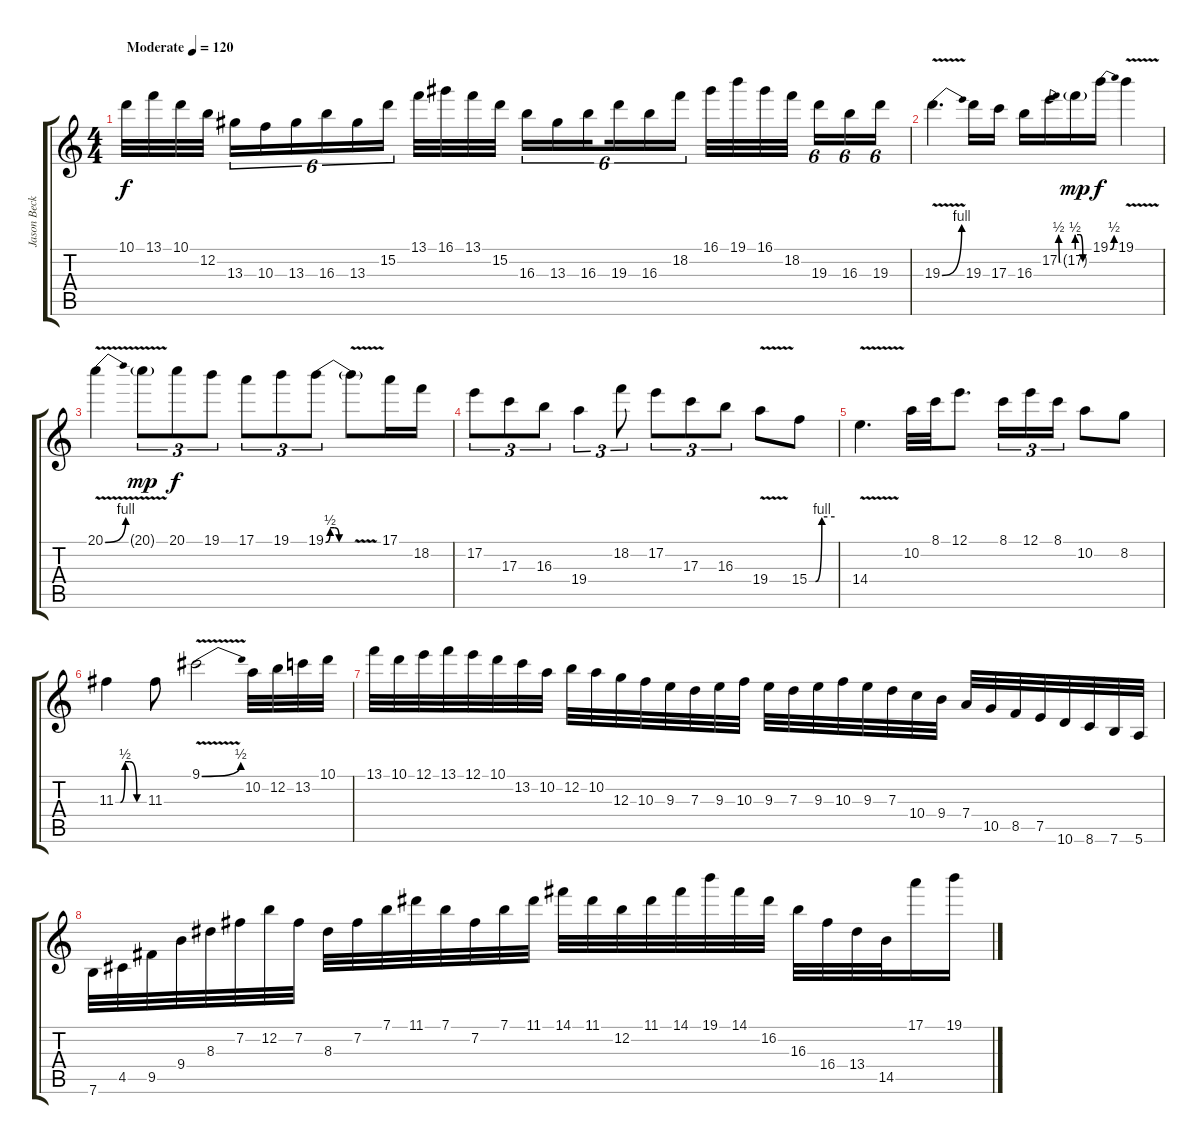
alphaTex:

\track ("Jason Becker" "Jason Beck") {instrument distortionguitar}
\staff {score tabs}
\tuning (E4 B3 G3 D3 A2 E2) {hide}
\ts (4 4)
\tempo (120 "Moderate")
\tempo 110
\tempo (120 "Moderate")
\clef g2
\ks c
10.1.32{dy f instrument distortionguitar} 13.1.32 10.1.32 12.2.32{beam splitsecondary} 13.3.16{tu (6 4)} 10.3.16{tu (6 4)} 13.3.16{tu (6 4)} 16.3.16{tu (6 4)} 13.3.16{tu (6 4)} 15.2.16{tu (6 4) beam splitsecondary} 13.1.32 16.1.32 13.1.32 15.2.32 16.3.16{tu (6 4)} 13.3.16{tu (6 4)} 16.3.16{tu (6 4) beam splitsecondary} 19.3.16{tu (6 4)} 16.3.16{tu (6 4)} 18.2.16{tu (6 4)} 16.1.32 19.1.32 16.1.32 18.2.32{beam splitsecondary} 19.3.16{tu (6 4)} 16.3.16{tu (6 4)} 19.3.16{tu (6 4)} |
19.3{be (bend 0 0 60 4) v}.4{d} 19.3.16 17.3.16 16.3.16 17.2{be (bend 0 0 60 2)}.16 17.2{be (custom 0 2 15 2 30 0 60 0) g}.16{dy mp} 19.1{be (bend 0 0 60 2)}.16{dy f} 19.1{v}.4 |
20.1{be (bend 0 0 60 4) v}.4 20.1{v g}.8{tu (3 2) dy mp} 20.1.8{tu (3 2) dy f} 19.1.8{tu (3 2)} 17.1.8{tu (3 2)} 19.1.8{tu (3 2)} 19.1{be (custom 0 0 10 2 20 2 30 0 60 0)}.8{tu (3 2)} 19.1{v t}.8 17.1.16 18.2.16 |
17.2.8{tu (3 2)} 17.3.8{tu (3 2)} 16.3.8{tu (3 2)} 19.4.4{tu (3 2)} 18.2.8{tu (3 2)} 17.2.8{tu (3 2)} 17.3.8{tu (3 2)} 16.3.8{tu (3 2)} 19.4{v}.8 15.4{be (custom 0 0 15 0 30 4 60 4)}.8 |
14.4{v}.4{d} 10.2.32 8.1.32 12.1.8{d} 8.1.16{tu (3 2)} 12.1.16{tu (3 2)} 8.1.16{tu (3 2)} 10.2.8 8.2.8 |
11.3{be (custom 0 0 10 0 20 2 30 2 45 0 60 0)}.4 11.3.8 9.1{be (bend 0 0 60 2) v}.2 10.2.32 12.2.32 13.2.32 10.1.32 |
13.1.32 10.1.32 12.1.32 13.1.32 12.1.32 10.1.32 13.2.32 10.2.32 12.2.32 10.2.32 12.3.32 10.3.32 9.3.32 7.3.32 9.3.32 10.3.32 9.3.32 7.3.32 9.3.32 10.3.32 9.3.32 7.3.32 10.4.32 9.4.32 7.4.32 10.5.32 8.5.32 7.5.32 10.6.32 8.6.32 7.6.32 5.6.32 |
7.6.32 4.5.32 9.5.32 9.4.32 8.3.32 7.2.32 12.2.32 7.2.32 8.3.32 7.2.32 7.1.32 11.1.32 7.1.32 7.2.32 7.1.32 11.1.32 14.1.32 11.1.32 12.2.32 11.1.32 14.1.32 19.1.32 14.1.32 16.2.32 16.3.32 16.4.32 13.4.32 14.5.32 17.1.16 19.1.16
